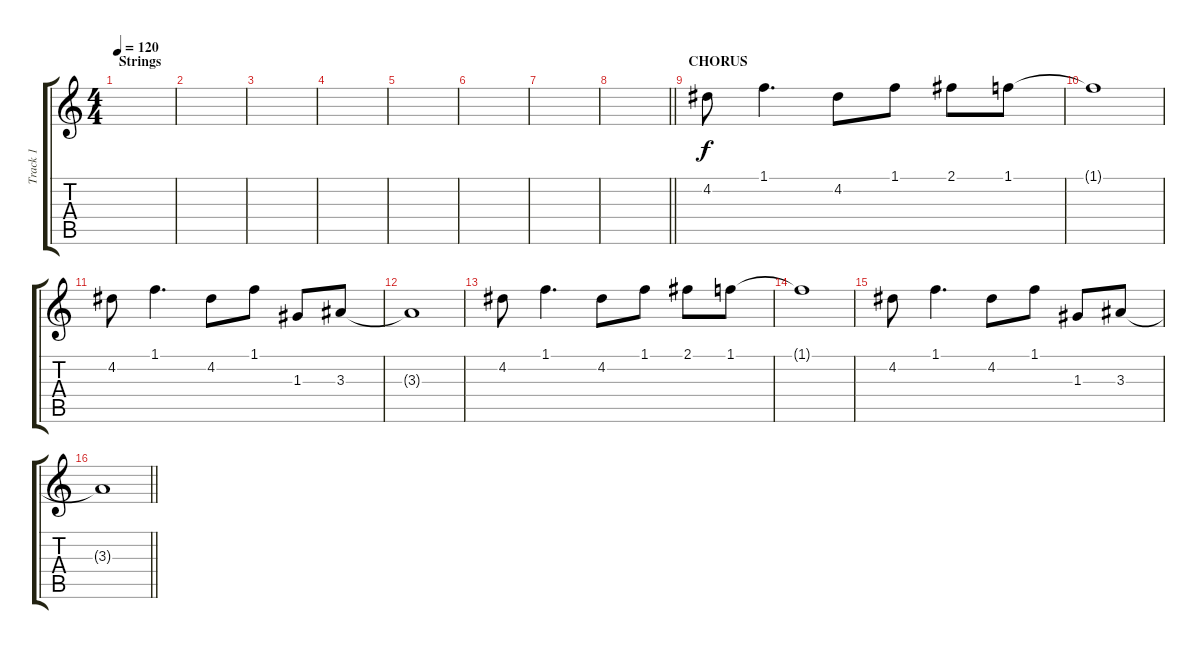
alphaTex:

\track ("Track 1" "Track 1") {instrument distortionguitar}
\staff {score tabs}
\tuning (E4 B3 G3 D3 A2 E2) {hide}
\ts (4 4)
\section ("" "Strings")
\tempo 120
\clef g2
\ks c
|
|
|
|
|
|
|
\barLineRight lightlight
|
\section ("" "CHORUS")
4.2.8 1.1.4{d} 4.2.8 1.1.8 2.1.8 1.1.8 |
1.1{t}.1 |
4.2.8 1.1.4{d} 4.2.8 1.1.8 1.3.8 3.3.8 |
3.3{t}.1 |
4.2.8 1.1.4{d} 4.2.8 1.1.8 2.1.8 1.1.8 |
1.1{t}.1 |
4.2.8 1.1.4{d} 4.2.8 1.1.8 1.3.8 3.3.8 |
\barLineRight lightlight
3.3{t}.1
